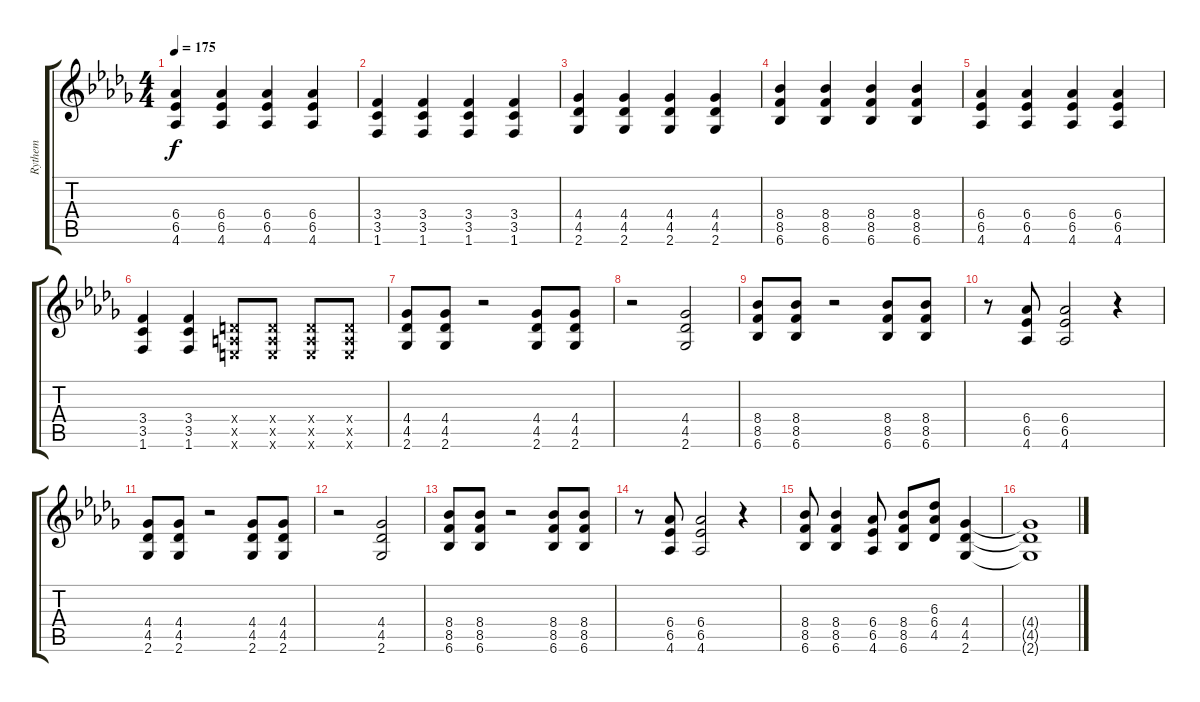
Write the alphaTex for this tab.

\track ("Rythem" "Rythem") {instrument distortionguitar}
\staff {score tabs}
\tuning (E4 B3 G3 D3 A2 E2) {hide}
\ts (4 4)
\tempo 175
\clef g2
\ks db
(6.4 6.5 4.6).4{dy f} (6.4 6.5 4.6).4 (6.4 6.5 4.6).4 (6.4 6.5 4.6).4 |
(3.4 3.5 1.6).4 (3.4 3.5 1.6).4 (3.4 3.5 1.6).4 (3.4 3.5 1.6).4 |
(4.4 4.5 2.6).4 (4.4 4.5 2.6).4 (4.4 4.5 2.6).4 (4.4 4.5 2.6).4 |
(8.4 8.5 6.6).4 (8.4 8.5 6.6).4 (8.4 8.5 6.6).4 (8.4 8.5 6.6).4 |
(6.4 6.5 4.6).4 (6.4 6.5 4.6).4 (6.4 6.5 4.6).4 (6.4 6.5 4.6).4 |
(3.4 3.5 1.6).4 (3.4 3.5 1.6).4 (0.4{x} 0.5{x} 0.6{x}).8 (0.4{x} 0.5{x} 0.6{x}).8 (0.4{x} 0.5{x} 0.6{x}).8 (0.4{x} 0.5{x} 0.6{x}).8 |
(4.4 4.5 2.6).8 (4.4 4.5 2.6).8 r.2 (4.4 4.5 2.6).8 (4.4 4.5 2.6).8 |
r.2 (4.4 4.5 2.6).2 |
(8.4 8.5 6.6).8 (8.4 8.5 6.6).8 r.2 (8.4 8.5 6.6).8 (8.4 8.5 6.6).8 |
r.8 (6.4 6.5 4.6).8 (6.4 6.5 4.6).2 r.4 |
(4.4 4.5 2.6).8 (4.4 4.5 2.6).8 r.2 (4.4 4.5 2.6).8 (4.4 4.5 2.6).8 |
r.2 (4.4 4.5 2.6).2 |
(8.4 8.5 6.6).8 (8.4 8.5 6.6).8 r.2 (8.4 8.5 6.6).8 (8.4 8.5 6.6).8 |
r.8 (6.4 6.5 4.6).8 (6.4 6.5 4.6).2 r.4 |
(8.4 8.5 6.6).8 (8.4 8.5 6.6).4 (6.4 6.5 4.6).8 (8.4 8.5 6.6).8 (6.3 6.4 4.5).8 (4.4 4.5 2.6).4 |
(4.4{t} 4.5{t} 2.6{t}).1
